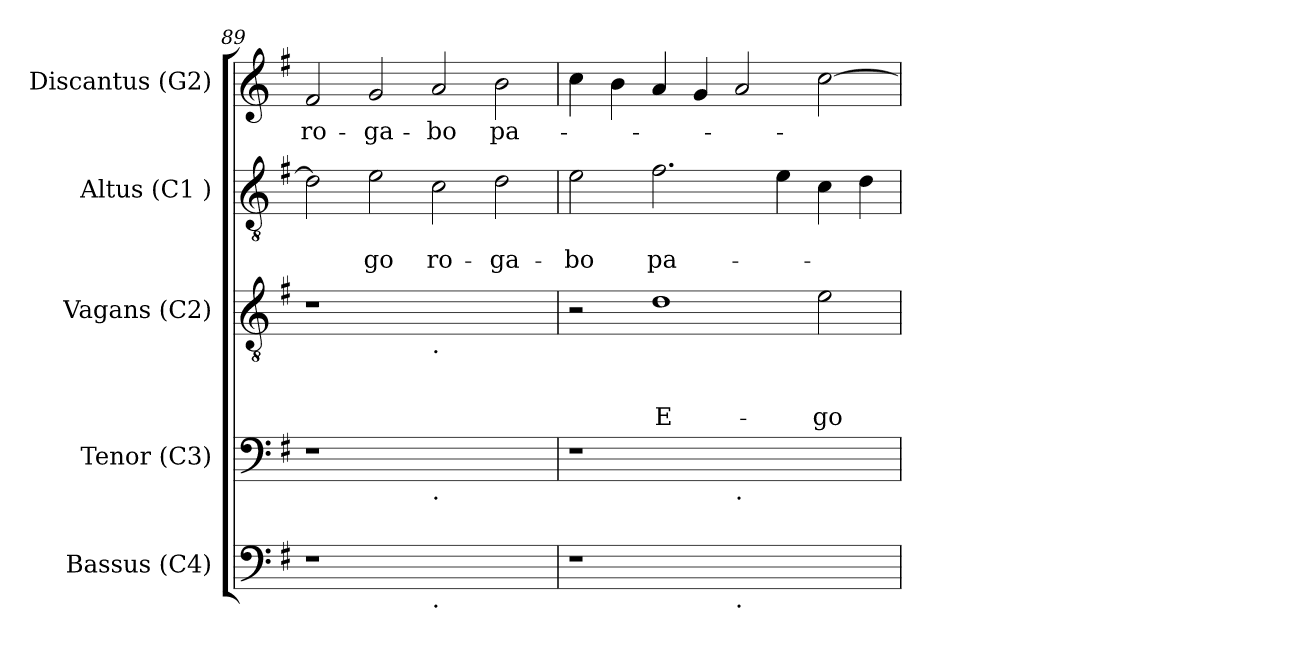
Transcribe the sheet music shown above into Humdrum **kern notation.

**kern	**kern	**kern	**text	**text	**text	**kern	**text	**text	**kern	**text
*part5	*part4	*part3	*part3	*part3	*part3	*part2	*part2	*part2	*part1	*part1
*staff5	*staff4	*staff3	*staff3	*staff3	*staff3	*staff2	*staff2	*staff2	*staff1	*staff1
*I"Bassus (C4)	*I"Tenor (C3)	*I"Vagans (C2)	*	*	*	*I"Altus (C1 )	*	*	*I"Discantus (G2)	*
*I'B.	*I'T.	*I'V.	*	*	*	*I'A.	*	*	*I'D.	*
*clefF4	*clefF4	*clefGv2	*	*	*	*clefGv2	*	*	*clefG2	*
*k[f#]	*k[f#]	*k[f#]	*	*	*	*k[f#]	*	*	*k[f#]	*
*G:	*G:	*G:	*	*	*	*G:	*	*	*G:	*
=89	=89	=89	=89	=89	=89	=89	=89	=89	=89	=89
!	!	!	!	!	!	!	!	!	!	!LO:LY:b
1r	1r	1r	.	.	.	2d\]	.	.	2f#/	ro-
!	!	!	!	!	!	!	!	!LO:LY:b	!	!LO:LY:b
.	.	.	.	.	.	2e\	.	-go	2g/	-ga-
!	!	!LO:TX:b:t=.	!	!	!	!	!	!	!	!
!	!LO:TX:b:t=.	!	!	!	!	!	!	!	!	!
!LO:TX:b:t=.	!	!	!	!	!	!	!	!	!	!
!	!	!	!	!	!	!	!	!LO:LY:b	!	!LO:LY:b
1ryy	1ryy	1ryy	.	.	.	2c\	.	ro-	2a/	-bo
!	!	!	!	!	!	!	!	!LO:LY:b	!	!LO:LY:b
.	.	.	.	.	.	2d\	.	-ga-	2b\	pa-
=90	=90	=90	=90	=90	=90	=90	=90	=90	=90	=90
!	!	!	!	!	!	!	!	!LO:LY:b	!	!
1r	1r	2r	.	.	.	2e\	.	-bo	4cc\	.
.	.	.	.	.	.	.	.	.	4b\	.
!	!	!	!	!	!LO:LY:b	!	!	!LO:LY:b	!	!
.	.	1d	.	.	E-	2.f#\	.	pa-	4a/	.
.	.	.	.	.	.	.	.	.	4g/	.
!	!LO:TX:b:t=.	!	!	!	!	!	!	!	!	!
!LO:TX:b:t=.	!	!	!	!	!	!	!	!	!	!
1ryy	1ryy	.	.	.	.	.	.	.	2a/	.
.	.	.	.	.	.	4e\	.	.	.	.
!	!	!	!	!	!LO:LY:b	!	!	!	!	!
.	.	2e\	.	.	-go	4c\	.	.	[>2cc\	.
.	.	.	.	.	.	4d\	.	.	.	.
=	=	=	=	=	=	=	=	=	=	=
*-	*-	*-	*-	*-	*-	*-	*-	*-	*-	*-
